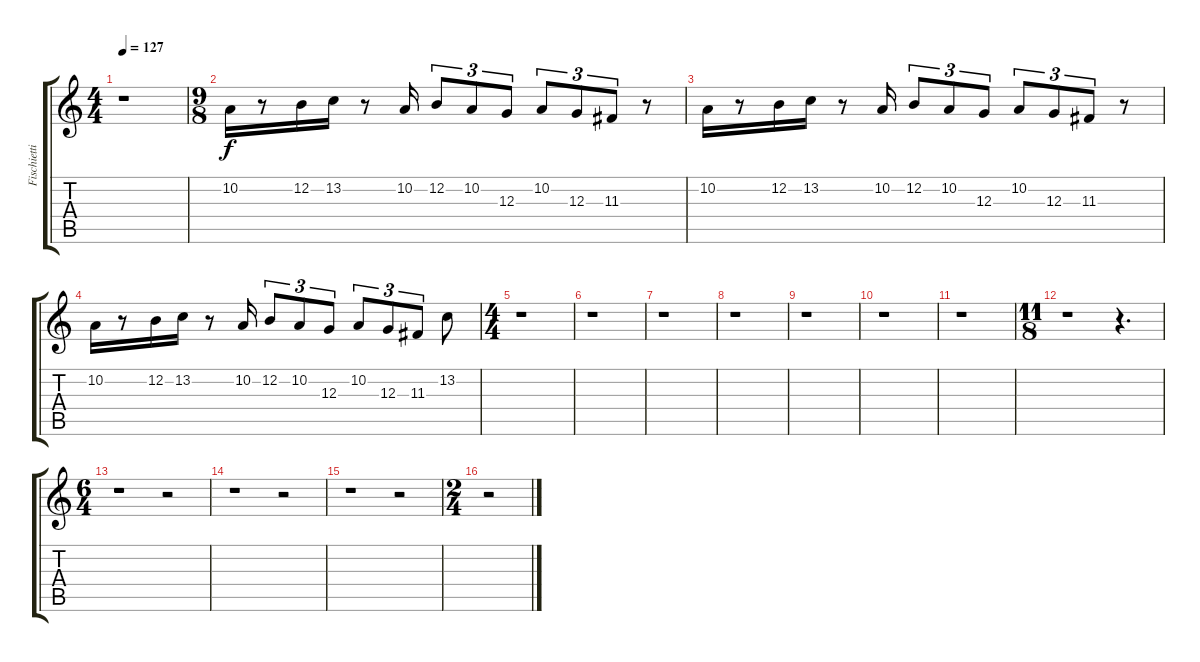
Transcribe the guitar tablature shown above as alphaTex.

\track ("Fischietti" "Fischietti") {instrument flute}
\staff {score tabs}
\tuning (E4 B3 G3 D3 A2 E2) {hide}
\ts (4 4)
\tempo 127
\clef g2
\ks c
r.1{dy f instrument flute} |
\ts (9 8)
10.2.16 r.8 12.2.16 13.2.16 r.8 10.2.16 12.2.8{tu (3 2)} 10.2.8{tu (3 2)} 12.3.8{tu (3 2)} 10.2.8{tu (3 2)} 12.3.8{tu (3 2)} 11.3.8{tu (3 2)} r.8 |
10.2.16 r.8 12.2.16 13.2.16 r.8 10.2.16 12.2.8{tu (3 2)} 10.2.8{tu (3 2)} 12.3.8{tu (3 2)} 10.2.8{tu (3 2)} 12.3.8{tu (3 2)} 11.3.8{tu (3 2)} r.8 |
10.2.16 r.8 12.2.16 13.2.16 r.8 10.2.16 12.2.8{tu (3 2)} 10.2.8{tu (3 2)} 12.3.8{tu (3 2)} 10.2.8{tu (3 2)} 12.3.8{tu (3 2)} 11.3.8{tu (3 2)} 13.2.8 |
\ts (4 4)
r.1 |
r.1 |
r.1 |
r.1 |
r.1 |
r.1 |
r.1 |
\ts (11 8)
r.1 r.4{d} |
\ts (6 4)
r.1 r.2 |
r.1 r.2 |
r.1 r.2 |
\ts (2 4)
r.2
